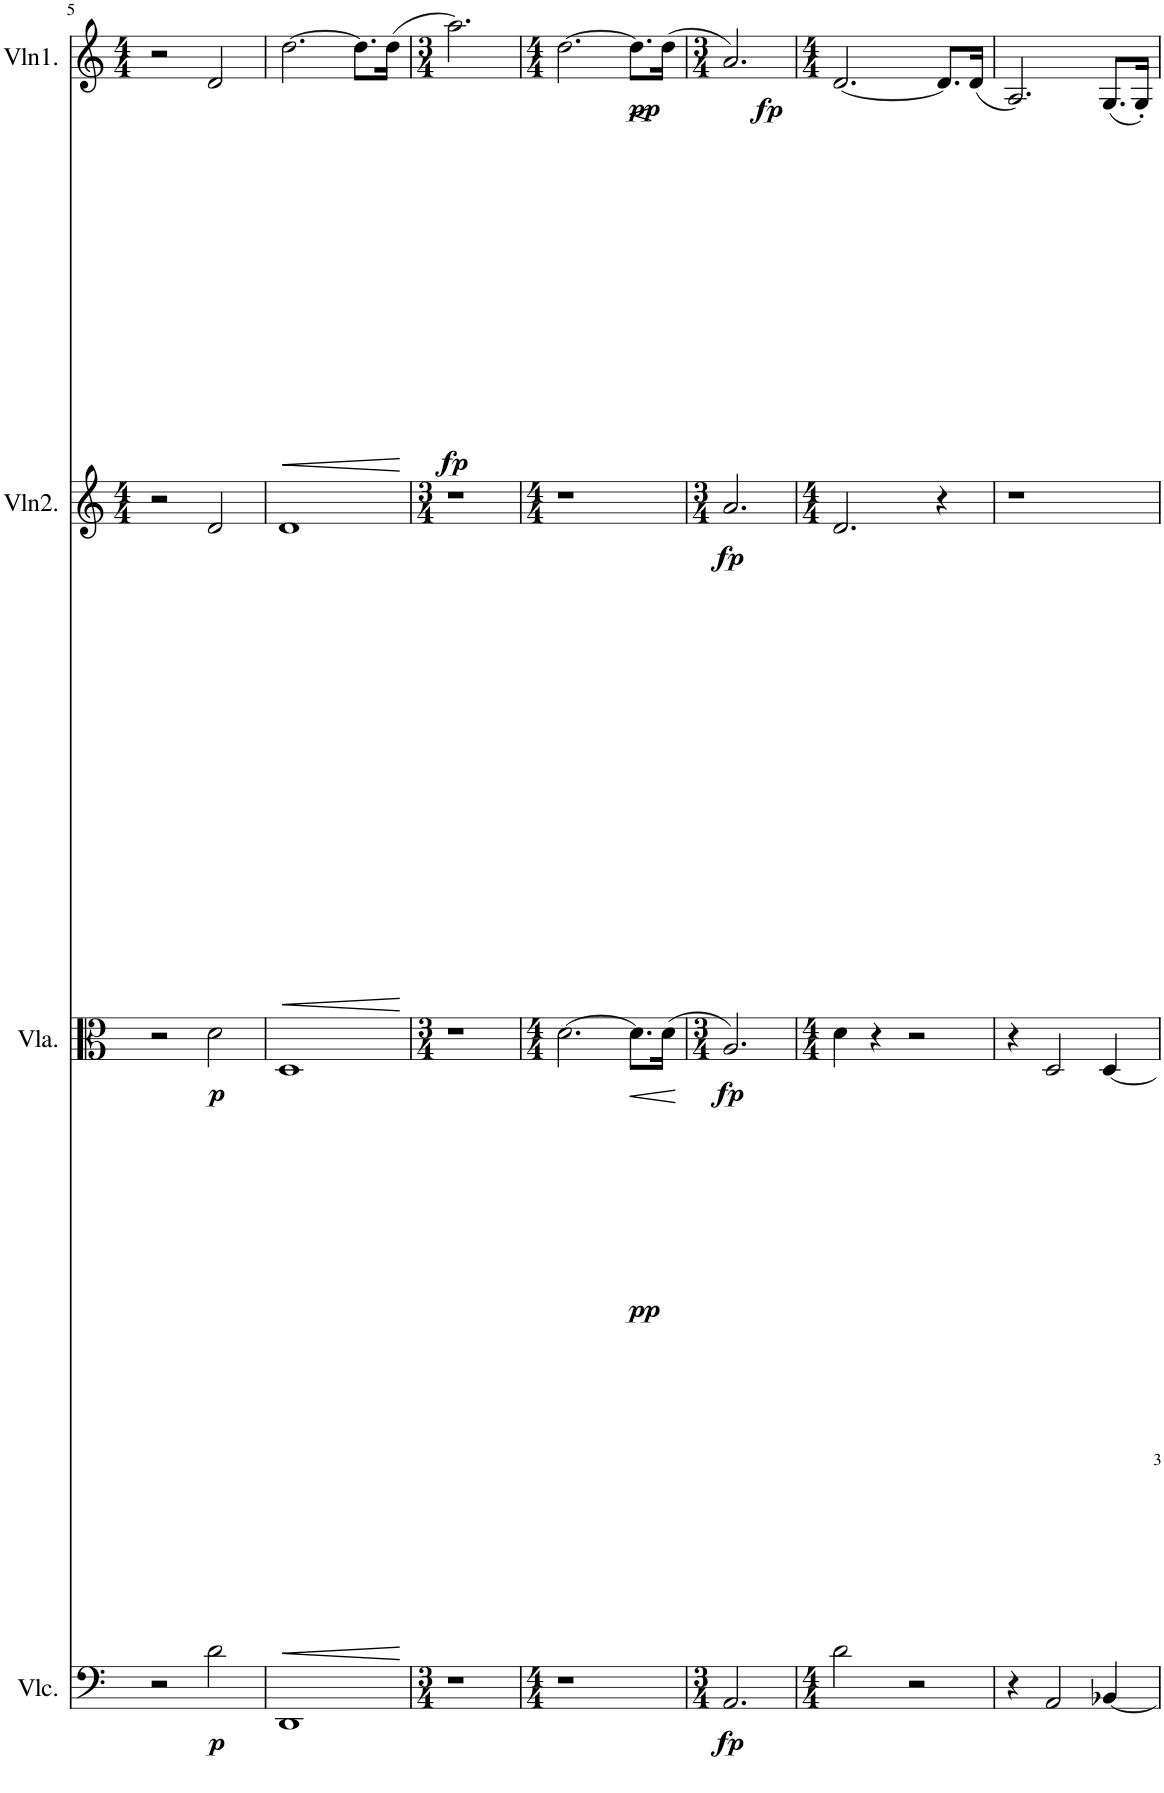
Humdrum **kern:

**kern	**dynam	**kern	**dynam	**kern	**dynam	**kern	**dynam
*part4	*part4	*part3	*part3	*part2	*part2	*part1	*part1
*staff4	*staff4	*staff3	*staff3	*staff2	*staff2	*staff1	*staff1
*I"Cello	*	*I"Viola	*	*I"Violin 2	*	*I"Violin 1	*
*	*	*I'Vla.	*	*I'Vln2.	*	*I'Vln1.	*
!!LO:PB:g=z
*clefF4	*	*clefC3	*	*clefG2	*	*clefG2	*
*k[]	*	*k[]	*	*k[]	*	*k[]	*
*M3/4	*	*M3/4	*	*M4/4	*	*M4/4	*
=5	=5	=5	=5	=5	=5	=5	=5
2r	.	2r	.	2r	.	2r	.
!	!LO:DY:b	!	!LO:DY:b	!	!	!	!
[4d\	p	[4d\	p	2d/	.	2d/	.
4ryy	.	4ryy	.	.	.	.	.
=6	=6	=6	=6	=6	=6	=6	=6
!	!LO:HP:b	!	!LO:HP:b	!	!LO:HP:b	!	!LO:HP:b
[2.DD	<	[2.D	<	1d	<	[2.dd\	<
4d\]	[	4d\]	[	.	.	8.dd\L]	.
.	.	.	.	.	.	(16dd\Jk	.
.	.	.	.	.	[	.	[
=7	=7	=7	=7	=7	=7	=7	=7
*M3/4	*	*M3/4	*	*M3/4	*	*M3/4	*
!	!	!	!	!	!	!	!LO:DY:b
2.r	.	2.r	.	2.r	.	2.aa\)	fp
4DD]	.	4D]	.	4ryy	.	4ryy	.
=8	=8	=8	=8	=8	=8	=8	=8
*M4/4	*	*M4/4	*	*M4/4	*	*M4/4	*
!	!	!	!LO:DY:b	!	!	!	!LO:DY:b
1r	.	[2.d\	pp	1r	.	[2.dd\	pp
!	!	!	!LO:HP:b	!	!	!	!LO:HP:b
.	.	8.d\L]	<	.	.	8.dd\L]	<
.	.	(16d\Jk	.	.	.	(16dd\Jk	[
.	.	.	[	.	.	.	.
=9	=9	=9	=9	=9	=9	=9	=9
*M3/4	*	*M3/4	*	*M3/4	*	*M3/4	*
!	!LO:DY:b	!	!LO:DY:b	!	!LO:DY:b	!	!LO:DY:b
2.AA/	fp	2.A/)	fp	2.a/	fp	2.a/)	fp
=10	=10	=10	=10	=10	=10	=10	=10
*M4/4	*	*M4/4	*	*M4/4	*	*M4/4	*
2d\	.	4d\	.	2.d/	.	[2.d/	.
.	.	4r	.	.	.	.	.
2r	.	2r	.	.	.	.	.
.	.	.	.	4r	.	8.d/L]	.
.	.	.	.	.	.	(16d/Jk	.
=11	=11	=11	=11	=11	=11	=11	=11
4r	.	4r	.	1r	.	2.A/)	.
2AA/	.	2D/	.	.	.	.	.
[4BB-X/	.	[4D/	.	.	.	(8.G/L	.
.	.	.	.	.	.	16G'/Jk)	.
=	=	=	=	=	=	=	=
*-	*-	*-	*-	*-	*-	*-	*-
